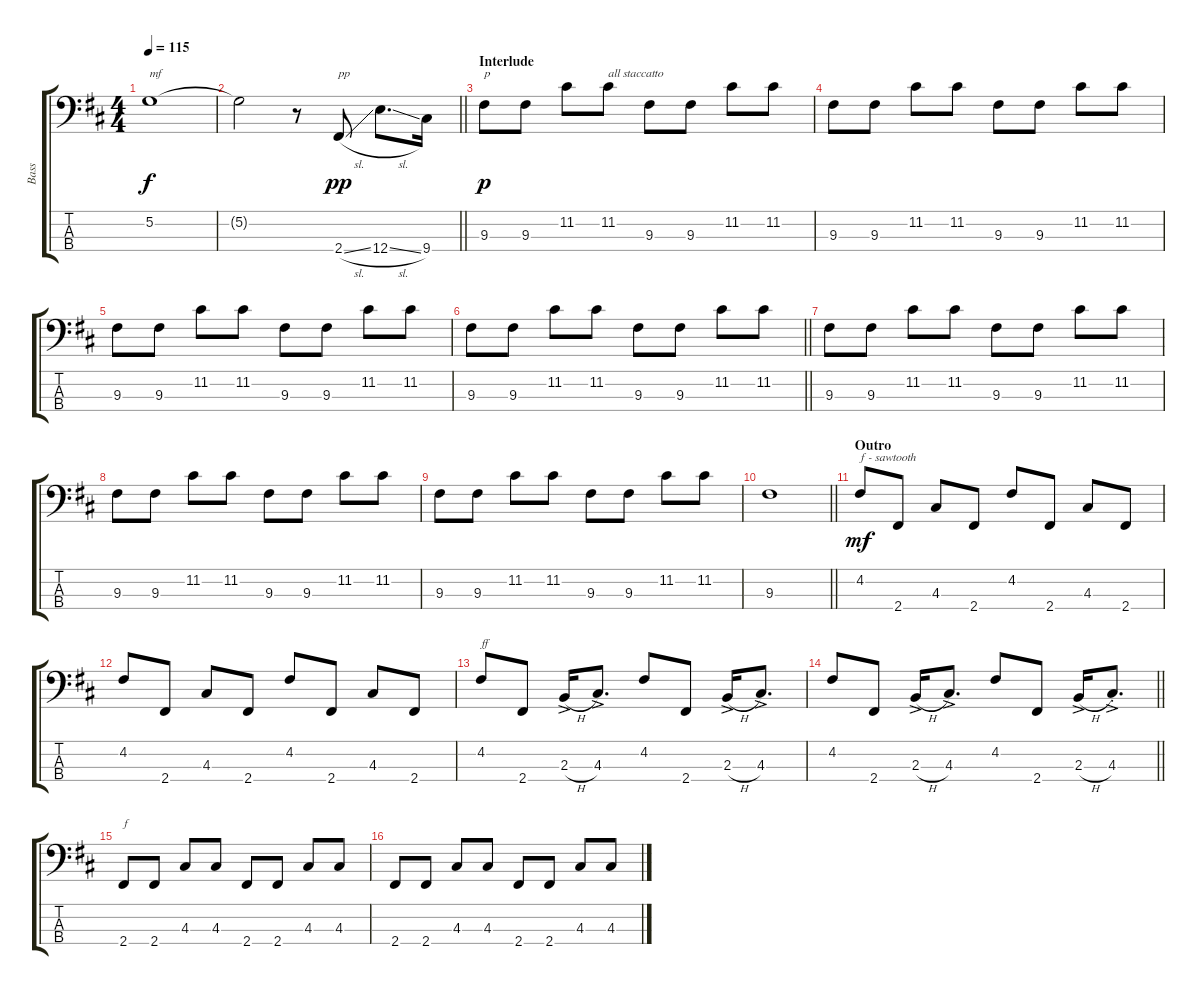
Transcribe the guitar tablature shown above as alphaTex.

\track ("Bass" "Bass") {instrument electricbassfinger}
\staff {score tabs}
\tuning (G2 D2 A1 E1) {hide}
\ts (4 4)
\tempo 115
\clef f4
\ks bminor
5.2.1{txt "mf" dy f} |
\barLineRight lightlight
5.2{t}.2 r.8 2.4{sl}.8{txt "pp" dy pp} 12.4{sl}.8{d} 9.4.16 |
\section ("" "Interlude")
9.3.8{txt "p" dy p} 9.3.8 11.2.8 11.2.8{txt "all staccatto"} 9.3.8 9.3.8 11.2.8 11.2.8 |
9.3.8 9.3.8 11.2.8 11.2.8 9.3.8 9.3.8 11.2.8 11.2.8 |
9.3.8 9.3.8 11.2.8 11.2.8 9.3.8 9.3.8 11.2.8 11.2.8 |
\barLineRight lightlight
9.3.8 9.3.8 11.2.8 11.2.8 9.3.8 9.3.8 11.2.8 11.2.8 |
\section ("" "")
9.3.8 9.3.8 11.2.8 11.2.8 9.3.8 9.3.8 11.2.8 11.2.8 |
9.3.8 9.3.8 11.2.8 11.2.8 9.3.8 9.3.8 11.2.8 11.2.8 |
9.3.8 9.3.8 11.2.8 11.2.8 9.3.8 9.3.8 11.2.8 11.2.8 |
\barLineRight lightlight
9.3.1 |
\section ("" "Outro")
4.2.8{txt "f - sawtooth" dy mf instrument lead2sawtooth} 2.4.8 4.3.8 2.4.8 4.2.8 2.4.8 4.3.8 2.4.8 |
4.2.8 2.4.8 4.3.8 2.4.8 4.2.8 2.4.8 4.3.8 2.4.8 |
4.2.8{txt "ff"} 2.4.8 2.3{h ac}.16 4.3{ac}.8{d} 4.2.8 2.4.8 2.3{h ac}.16 4.3{ac}.8{d} |
\barLineRight lightlight
4.2.8 2.4.8 2.3{h ac}.16 4.3{ac}.8{d} 4.2.8 2.4.8 2.3{h ac}.16 4.3{ac st}.8{d} |
\section ("" "")
2.4.8{txt "f"} 2.4.8 4.3.8 4.3.8 2.4.8 2.4.8 4.3.8 4.3.8 |
2.4.8 2.4.8 4.3.8 4.3.8 2.4.8 2.4.8 4.3.8 4.3.8
